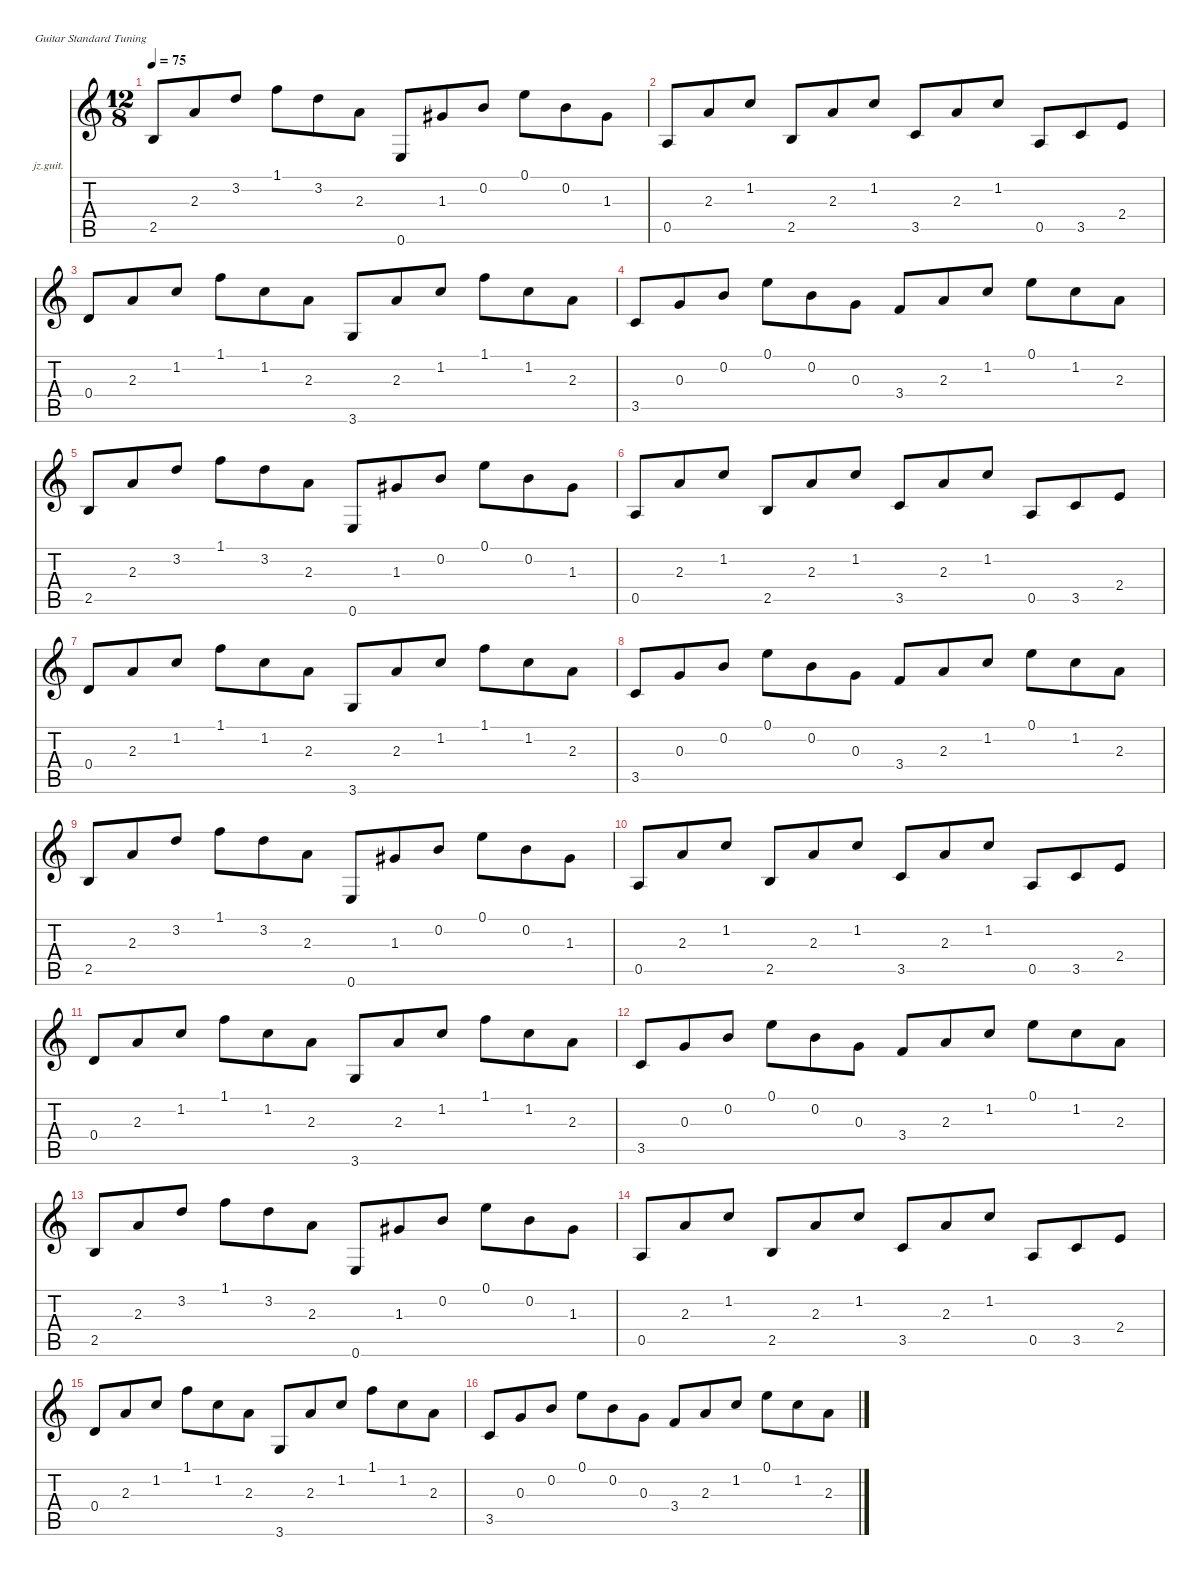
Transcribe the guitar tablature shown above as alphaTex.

\defaultSystemsLayout 4
\hideDynamics
\bracketExtendMode nobrackets
\firstSystemTrackNameOrientation horizontal
\otherSystemsTrackNameOrientation horizontal
\track ("Guitar 2" "jz.guit.") {instrument electricguitarjazz}
\staff {score tabs}
\tuning (E4 B3 G3 D3 A2 E2)
\ts (12 8)
\tempo 75
\clef g2
\ks c
2.5.8{dy f beam Up} 2.3.8{beam Up} 3.2.8{beam Up} 1.1.8{beam Down} 3.2.8{beam Down} 2.3.8{beam Down} 0.6.8{beam Up} 1.3{acc #}.8{beam Up} 0.2.8{beam Up} 0.1.8{beam Down} 0.2.8{beam Down} 1.3{acc #}.8{beam Down} |
0.5.8{beam Up} 2.3.8{beam Up} 1.2.8{beam Up} 2.5.8{beam Up} 2.3.8{beam Up} 1.2.8{beam Up} 3.5.8{beam Up} 2.3.8{beam Up} 1.2.8{beam Up} 0.5.8{beam Up} 3.5.8{beam Up} 2.4.8{beam Up} |
0.4.8{beam Up} 2.3.8{beam Up} 1.2.8{beam Up} 1.1.8{beam Down} 1.2.8{beam Down} 2.3.8{beam Down} 3.6.8{beam Up} 2.3.8{beam Up} 1.2.8{beam Up} 1.1.8{beam Down} 1.2.8{beam Down} 2.3.8{beam Down} |
3.5.8{beam Up} 0.3.8{beam Up} 0.2.8{beam Up} 0.1.8{beam Down} 0.2.8{beam Down} 0.3.8{beam Down} 3.4.8{beam Up} 2.3.8{beam Up} 1.2.8{beam Up} 0.1.8{beam Down} 1.2.8{beam Down} 2.3.8{beam Down} |
2.5.8{beam Up} 2.3.8{beam Up} 3.2.8{beam Up} 1.1.8{beam Down} 3.2.8{beam Down} 2.3.8{beam Down} 0.6.8{beam Up} 1.3{acc #}.8{beam Up} 0.2.8{beam Up} 0.1.8{beam Down} 0.2.8{beam Down} 1.3{acc #}.8{beam Down} |
0.5.8{beam Up} 2.3.8{beam Up} 1.2.8{beam Up} 2.5.8{beam Up} 2.3.8{beam Up} 1.2.8{beam Up} 3.5.8{beam Up} 2.3.8{beam Up} 1.2.8{beam Up} 0.5.8{beam Up} 3.5.8{beam Up} 2.4.8{beam Up} |
0.4.8{beam Up} 2.3.8{beam Up} 1.2.8{beam Up} 1.1.8{beam Down} 1.2.8{beam Down} 2.3.8{beam Down} 3.6.8{beam Up} 2.3.8{beam Up} 1.2.8{beam Up} 1.1.8{beam Down} 1.2.8{beam Down} 2.3.8{beam Down} |
3.5.8{beam Up} 0.3.8{beam Up} 0.2.8{beam Up} 0.1.8{beam Down} 0.2.8{beam Down} 0.3.8{beam Down} 3.4.8{beam Up} 2.3.8{beam Up} 1.2.8{beam Up} 0.1.8{beam Down} 1.2.8{beam Down} 2.3.8{beam Down} |
2.5.8{beam Up} 2.3.8{beam Up} 3.2.8{beam Up} 1.1.8{beam Down} 3.2.8{beam Down} 2.3.8{beam Down} 0.6.8{beam Up} 1.3{acc #}.8{beam Up} 0.2.8{beam Up} 0.1.8{beam Down} 0.2.8{beam Down} 1.3{acc #}.8{beam Down} |
0.5.8{beam Up} 2.3.8{beam Up} 1.2.8{beam Up} 2.5.8{beam Up} 2.3.8{beam Up} 1.2.8{beam Up} 3.5.8{beam Up} 2.3.8{beam Up} 1.2.8{beam Up} 0.5.8{beam Up} 3.5.8{beam Up} 2.4.8{beam Up} |
0.4.8{beam Up} 2.3.8{beam Up} 1.2.8{beam Up} 1.1.8{beam Down} 1.2.8{beam Down} 2.3.8{beam Down} 3.6.8{beam Up} 2.3.8{beam Up} 1.2.8{beam Up} 1.1.8{beam Down} 1.2.8{beam Down} 2.3.8{beam Down} |
3.5.8{beam Up} 0.3.8{beam Up} 0.2.8{beam Up} 0.1.8{beam Down} 0.2.8{beam Down} 0.3.8{beam Down} 3.4.8{beam Up} 2.3.8{beam Up} 1.2.8{beam Up} 0.1.8{beam Down} 1.2.8{beam Down} 2.3.8{beam Down} |
2.5.8{beam Up} 2.3.8{beam Up} 3.2.8{beam Up} 1.1.8{beam Down} 3.2.8{beam Down} 2.3.8{beam Down} 0.6.8{beam Up} 1.3{acc #}.8{beam Up} 0.2.8{beam Up} 0.1.8{beam Down} 0.2.8{beam Down} 1.3{acc #}.8{beam Down} |
0.5.8{beam Up} 2.3.8{beam Up} 1.2.8{beam Up} 2.5.8{beam Up} 2.3.8{beam Up} 1.2.8{beam Up} 3.5.8{beam Up} 2.3.8{beam Up} 1.2.8{beam Up} 0.5.8{beam Up} 3.5.8{beam Up} 2.4.8{beam Up} |
0.4.8{beam Up} 2.3.8{beam Up} 1.2.8{beam Up} 1.1.8{beam Down} 1.2.8{beam Down} 2.3.8{beam Down} 3.6.8{beam Up} 2.3.8{beam Up} 1.2.8{beam Up} 1.1.8{beam Down} 1.2.8{beam Down} 2.3.8{beam Down} |
3.5.8{beam Up} 0.3.8{beam Up} 0.2.8{beam Up} 0.1.8{beam Down} 0.2.8{beam Down} 0.3.8{beam Down} 3.4.8{beam Up} 2.3.8{beam Up} 1.2.8{beam Up} 0.1.8{beam Down} 1.2.8{beam Down} 2.3.8{beam Down}
